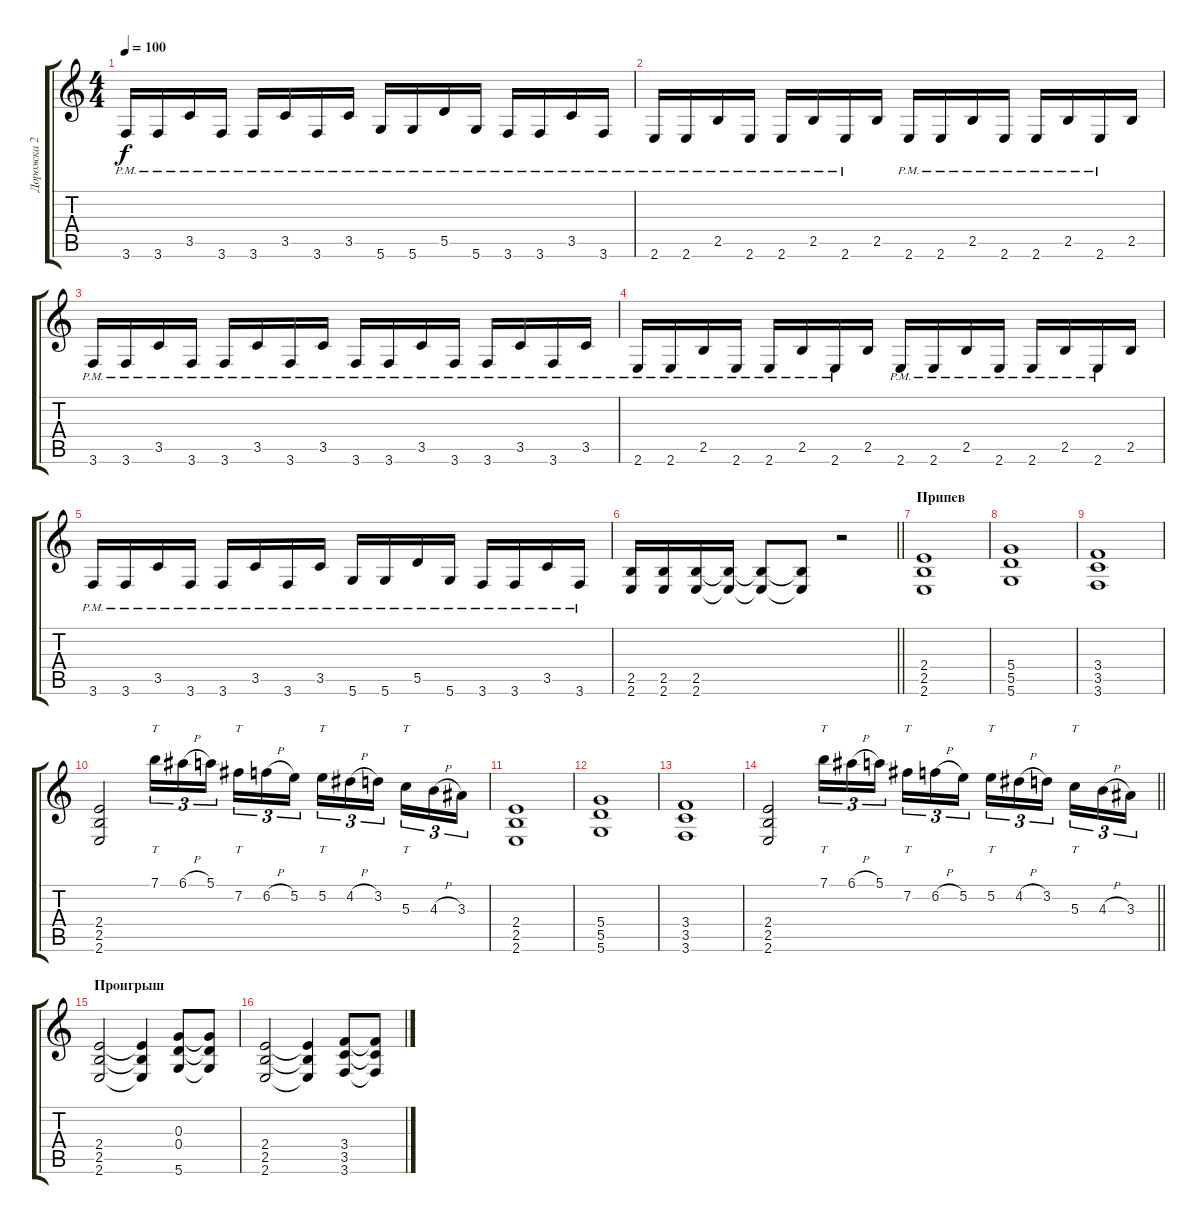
\track ("Дорожка 2" "Дорожка 2") {instrument distortionguitar}
\staff {score tabs}
\tuning (E4 B3 G3 D3 A2 D2) {hide}
\ts (4 4)
\tempo 100
\clef g2
\ks c
3.6{pm}.16{dy f} 3.6{pm}.16 3.5{pm}.16 3.6{pm}.16 3.6{pm}.16 3.5{pm}.16 3.6{pm}.16 3.5{pm}.16 5.6{pm}.16 5.6{pm}.16 5.5{pm}.16 5.6{pm}.16 3.6{pm}.16 3.6{pm}.16 3.5{pm}.16 3.6{pm}.16 |
2.6{pm}.16 2.6{pm}.16 2.5{pm}.16 2.6{pm}.16 2.6{pm}.16 2.5{pm}.16 2.6{pm}.16 2.5.16 2.6{pm}.16 2.6{pm}.16 2.5{pm}.16 2.6{pm}.16 2.6{pm}.16 2.5{pm}.16 2.6{pm}.16 2.5.16 |
3.6{pm}.16 3.6{pm}.16 3.5{pm}.16 3.6{pm}.16 3.6{pm}.16 3.5{pm}.16 3.6{pm}.16 3.5{pm}.16 3.6{pm}.16 3.6{pm}.16 3.5{pm}.16 3.6{pm}.16 3.6{pm}.16 3.5{pm}.16 3.6{pm}.16 3.5{pm}.16 |
2.6{pm}.16 2.6{pm}.16 2.5{pm}.16 2.6{pm}.16 2.6{pm}.16 2.5{pm}.16 2.6{pm}.16 2.5.16 2.6{pm}.16 2.6{pm}.16 2.5{pm}.16 2.6{pm}.16 2.6{pm}.16 2.5{pm}.16 2.6{pm}.16 2.5.16 |
3.6{pm}.16 3.6{pm}.16 3.5{pm}.16 3.6{pm}.16 3.6{pm}.16 3.5{pm}.16 3.6{pm}.16 3.5{pm}.16 5.6{pm}.16 5.6{pm}.16 5.5{pm}.16 5.6{pm}.16 3.6{pm}.16 3.6{pm}.16 3.5{pm}.16 3.6{pm}.16 |
\barLineRight lightlight
(2.5 2.6).16 (2.5 2.6).16 (2.5 2.6).16 (2.5{t} 2.6{t}).16 (2.5{t} 2.6{t}).8 (2.5{t} 2.6{t}).8 r.2 |
\section ("" "Припев")
(2.4 2.5 2.6).1 |
(5.4 5.5 5.6).1 |
(3.4 3.5 3.6).1 |
(2.4 2.5 2.6).2 7.1.16{tt tu (3 2)} 6.1{h}.16{tu (3 2)} 5.1.16{tu (3 2) beam splitsecondary} 7.2.16{tt tu (3 2)} 6.2{h}.16{tu (3 2)} 5.2.16{tu (3 2)} 5.2.16{tt tu (3 2)} 4.2{h}.16{tu (3 2)} 3.2.16{tu (3 2) beam splitsecondary} 5.3.16{tt tu (3 2)} 4.3{h}.16{tu (3 2)} 3.3.16{tu (3 2)} |
(2.4 2.5 2.6).1 |
(5.4 5.5 5.6).1 |
(3.4 3.5 3.6).1 |
\barLineRight lightlight
(2.4 2.5 2.6).2 7.1.16{tt tu (3 2)} 6.1{h}.16{tu (3 2)} 5.1.16{tu (3 2) beam splitsecondary} 7.2.16{tt tu (3 2)} 6.2{h}.16{tu (3 2)} 5.2.16{tu (3 2)} 5.2.16{tt tu (3 2)} 4.2{h}.16{tu (3 2)} 3.2.16{tu (3 2) beam splitsecondary} 5.3.16{tt tu (3 2)} 4.3{h}.16{tu (3 2)} 3.3.16{tu (3 2)} |
\section ("" "Проигрыш")
(2.4 2.5 2.6).2 (2.4{t} 2.5{t} 2.6{t}).4 (0.3 0.4 5.6).8 (0.3{t} 0.4{t} 5.6{t}).8 |
(2.4 2.5 2.6).2 (2.4{t} 2.5{t} 2.6{t}).4 (3.4 3.5 3.6).8 (3.4{t} 3.5{t} 3.6{t}).8
